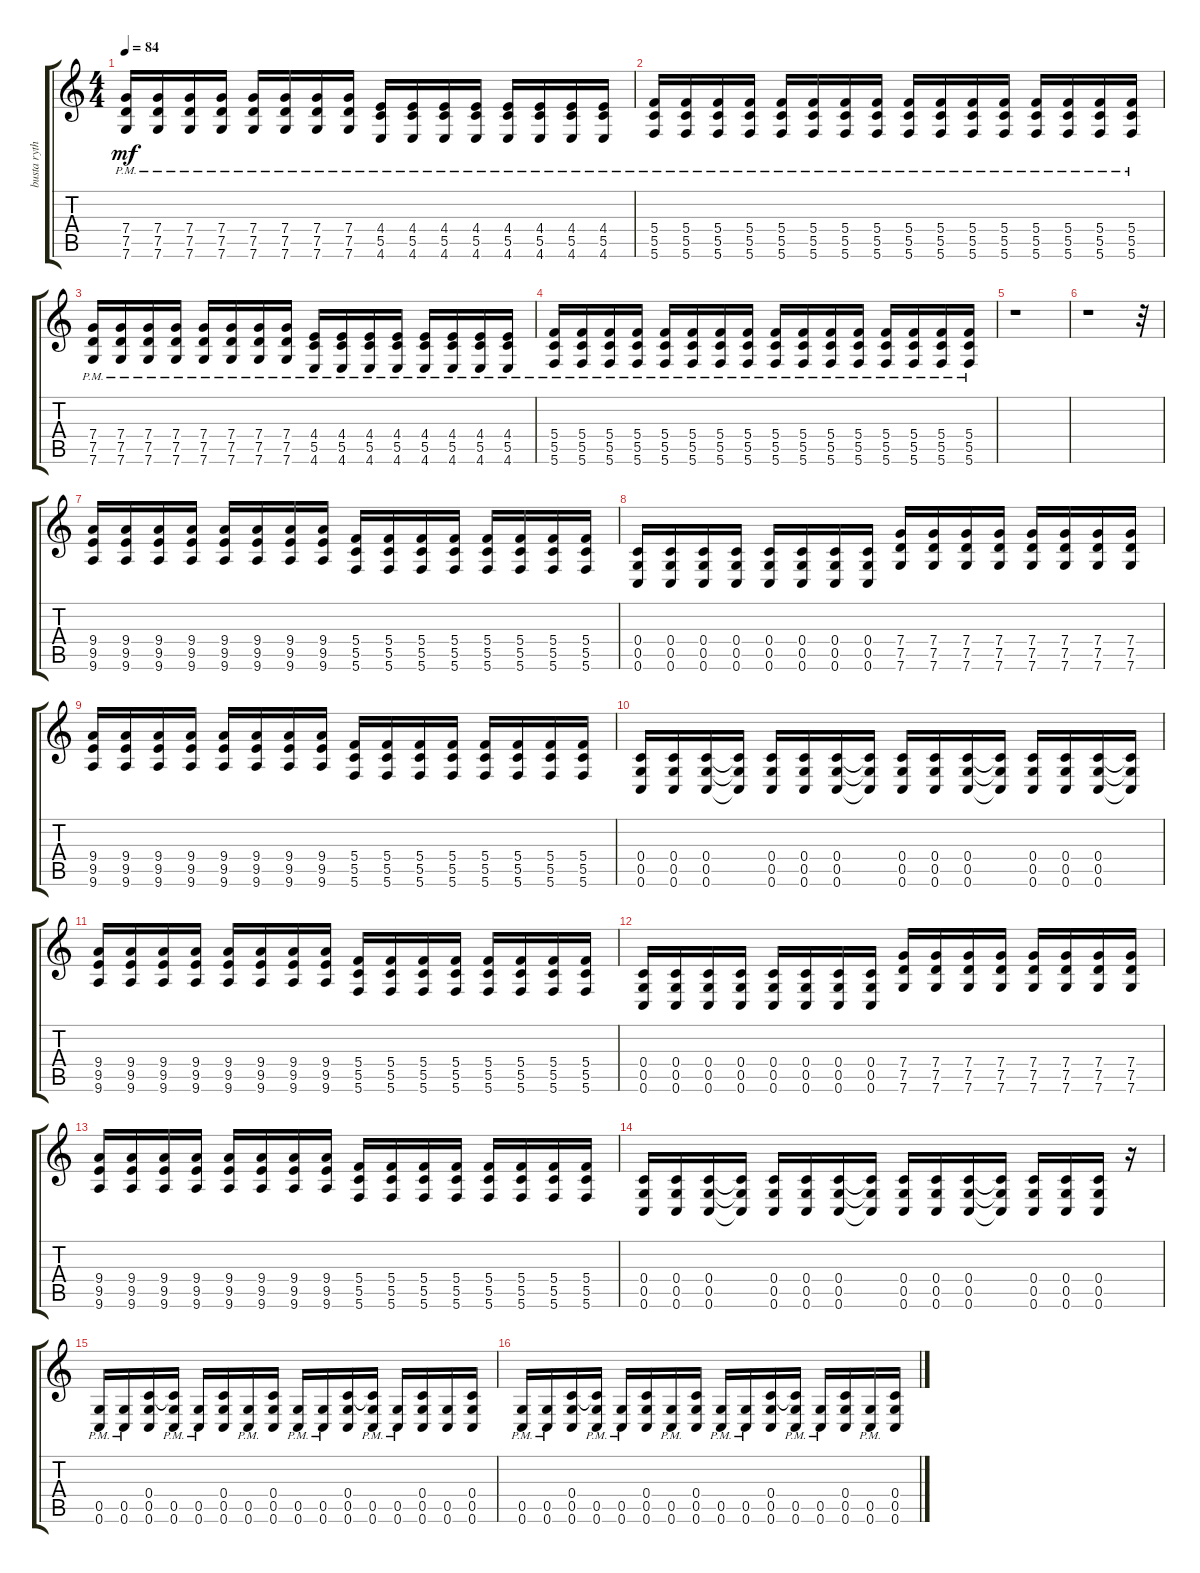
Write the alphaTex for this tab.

\track ("busta rythm" "busta ryth") {instrument distortionguitar}
\staff {score tabs}
\tuning (D4 A3 F3 C3 G2 C2) {hide}
\ts (4 4)
\tempo 84
\clef g2
\ks c
(7.4{pm} 7.5{pm} 7.6{pm}).16{dy mf} (7.4{pm} 7.5{pm} 7.6{pm}).16 (7.4{pm} 7.5{pm} 7.6{pm}).16 (7.4{pm} 7.5{pm} 7.6{pm}).16 (7.4{pm} 7.5{pm} 7.6{pm}).16 (7.4{pm} 7.5{pm} 7.6{pm}).16 (7.4{pm} 7.5{pm} 7.6{pm}).16 (7.4{pm} 7.5{pm} 7.6{pm}).16 (4.4{pm} 5.5{pm} 4.6{pm}).16 (4.4{pm} 5.5{pm} 4.6{pm}).16 (4.4{pm} 5.5{pm} 4.6{pm}).16 (4.4{pm} 5.5{pm} 4.6{pm}).16 (4.4{pm} 5.5{pm} 4.6{pm}).16 (4.4{pm} 5.5{pm} 4.6{pm}).16 (4.4{pm} 5.5{pm} 4.6{pm}).16 (4.4{pm} 5.5{pm} 4.6{pm}).16 |
(5.4{pm} 5.5{pm} 5.6{pm}).16 (5.4{pm} 5.5{pm} 5.6{pm}).16 (5.4{pm} 5.5{pm} 5.6{pm}).16 (5.4{pm} 5.5{pm} 5.6{pm}).16 (5.4{pm} 5.5{pm} 5.6{pm}).16 (5.4{pm} 5.5{pm} 5.6{pm}).16 (5.4{pm} 5.5{pm} 5.6{pm}).16 (5.4{pm} 5.5{pm} 5.6{pm}).16 (5.4{pm} 5.5{pm} 5.6{pm}).16 (5.4{pm} 5.5{pm} 5.6{pm}).16 (5.4{pm} 5.5{pm} 5.6{pm}).16 (5.4{pm} 5.5{pm} 5.6{pm}).16 (5.4{pm} 5.5{pm} 5.6{pm}).16 (5.4{pm} 5.5{pm} 5.6{pm}).16 (5.4{pm} 5.5{pm} 5.6{pm}).16 (5.4{pm} 5.5{pm} 5.6{pm}).16 |
(7.4{pm} 7.5{pm} 7.6{pm}).16 (7.4{pm} 7.5{pm} 7.6{pm}).16 (7.4{pm} 7.5{pm} 7.6{pm}).16 (7.4{pm} 7.5{pm} 7.6{pm}).16 (7.4{pm} 7.5{pm} 7.6{pm}).16 (7.4{pm} 7.5{pm} 7.6{pm}).16 (7.4{pm} 7.5{pm} 7.6{pm}).16 (7.4{pm} 7.5{pm} 7.6{pm}).16 (4.4{pm} 5.5{pm} 4.6{pm}).16 (4.4{pm} 5.5{pm} 4.6{pm}).16 (4.4{pm} 5.5{pm} 4.6{pm}).16 (4.4{pm} 5.5{pm} 4.6{pm}).16 (4.4{pm} 5.5{pm} 4.6{pm}).16 (4.4{pm} 5.5{pm} 4.6{pm}).16 (4.4{pm} 5.5{pm} 4.6{pm}).16 (4.4{pm} 5.5{pm} 4.6{pm}).16 |
(5.4{pm} 5.5{pm} 5.6{pm}).16 (5.4{pm} 5.5{pm} 5.6{pm}).16 (5.4{pm} 5.5{pm} 5.6{pm}).16 (5.4{pm} 5.5{pm} 5.6{pm}).16 (5.4{pm} 5.5{pm} 5.6{pm}).16 (5.4{pm} 5.5{pm} 5.6{pm}).16 (5.4{pm} 5.5{pm} 5.6{pm}).16 (5.4{pm} 5.5{pm} 5.6{pm}).16 (5.4{pm} 5.5{pm} 5.6{pm}).16 (5.4{pm} 5.5{pm} 5.6{pm}).16 (5.4{pm} 5.5{pm} 5.6{pm}).16 (5.4{pm} 5.5{pm} 5.6{pm}).16 (5.4{pm} 5.5{pm} 5.6{pm}).16 (5.4{pm} 5.5{pm} 5.6{pm}).16 (5.4{pm} 5.5{pm} 5.6{pm}).16 (5.4{pm} 5.5{pm} 5.6{pm}).16 |
r.1 |
r.1 r.32 |
(9.4 9.5 9.6).16 (9.4 9.5 9.6).16 (9.4 9.5 9.6).16 (9.4 9.5 9.6).16 (9.4 9.5 9.6).16 (9.4 9.5 9.6).16 (9.4 9.5 9.6).16 (9.4 9.5 9.6).16 (5.4 5.5 5.6).16 (5.4 5.5 5.6).16 (5.4 5.5 5.6).16 (5.4 5.5 5.6).16 (5.4 5.5 5.6).16 (5.4 5.5 5.6).16 (5.4 5.5 5.6).16 (5.4 5.5 5.6).16 |
(0.4 0.5 0.6).16 (0.4 0.5 0.6).16 (0.4 0.5 0.6).16 (0.4 0.5 0.6).16 (0.4 0.5 0.6).16 (0.4 0.5 0.6).16 (0.4 0.5 0.6).16 (0.4 0.5 0.6).16 (7.4 7.5 7.6).16 (7.4 7.5 7.6).16 (7.4 7.5 7.6).16 (7.4 7.5 7.6).16 (7.4 7.5 7.6).16 (7.4 7.5 7.6).16 (7.4 7.5 7.6).16 (7.4 7.5 7.6).16 |
(9.4 9.5 9.6).16 (9.4 9.5 9.6).16 (9.4 9.5 9.6).16 (9.4 9.5 9.6).16 (9.4 9.5 9.6).16 (9.4 9.5 9.6).16 (9.4 9.5 9.6).16 (9.4 9.5 9.6).16 (5.4 5.5 5.6).16 (5.4 5.5 5.6).16 (5.4 5.5 5.6).16 (5.4 5.5 5.6).16 (5.4 5.5 5.6).16 (5.4 5.5 5.6).16 (5.4 5.5 5.6).16 (5.4 5.5 5.6).16 |
(0.4 0.5 0.6).16 (0.4 0.5 0.6).16 (0.4 0.5 0.6).16 (0.4{t} 0.5{t} 0.6{t}).16 (0.4 0.5 0.6).16 (0.4 0.5 0.6).16 (0.4 0.5 0.6).16 (0.4{t} 0.5{t} 0.6{t}).16 (0.4 0.5 0.6).16 (0.4 0.5 0.6).16 (0.4 0.5 0.6).16 (0.4{t} 0.5{t} 0.6{t}).16 (0.4 0.5 0.6).16 (0.4 0.5 0.6).16 (0.4 0.5 0.6).16 (0.4{t} 0.5{t} 0.6{t}).16 |
(9.4 9.5 9.6).16 (9.4 9.5 9.6).16 (9.4 9.5 9.6).16 (9.4 9.5 9.6).16 (9.4 9.5 9.6).16 (9.4 9.5 9.6).16 (9.4 9.5 9.6).16 (9.4 9.5 9.6).16 (5.4 5.5 5.6).16 (5.4 5.5 5.6).16 (5.4 5.5 5.6).16 (5.4 5.5 5.6).16 (5.4 5.5 5.6).16 (5.4 5.5 5.6).16 (5.4 5.5 5.6).16 (5.4 5.5 5.6).16 |
(0.4 0.5 0.6).16 (0.4 0.5 0.6).16 (0.4 0.5 0.6).16 (0.4 0.5 0.6).16 (0.4 0.5 0.6).16 (0.4 0.5 0.6).16 (0.4 0.5 0.6).16 (0.4 0.5 0.6).16 (7.4 7.5 7.6).16 (7.4 7.5 7.6).16 (7.4 7.5 7.6).16 (7.4 7.5 7.6).16 (7.4 7.5 7.6).16 (7.4 7.5 7.6).16 (7.4 7.5 7.6).16 (7.4 7.5 7.6).16 |
(9.4 9.5 9.6).16 (9.4 9.5 9.6).16 (9.4 9.5 9.6).16 (9.4 9.5 9.6).16 (9.4 9.5 9.6).16 (9.4 9.5 9.6).16 (9.4 9.5 9.6).16 (9.4 9.5 9.6).16 (5.4 5.5 5.6).16 (5.4 5.5 5.6).16 (5.4 5.5 5.6).16 (5.4 5.5 5.6).16 (5.4 5.5 5.6).16 (5.4 5.5 5.6).16 (5.4 5.5 5.6).16 (5.4 5.5 5.6).16 |
(0.4 0.5 0.6).16 (0.4 0.5 0.6).16 (0.4 0.5 0.6).16 (0.4{t} 0.5{t} 0.6{t}).16 (0.4 0.5 0.6).16 (0.4 0.5 0.6).16 (0.4 0.5 0.6).16 (0.4{t} 0.5{t} 0.6{t}).16 (0.4 0.5 0.6).16 (0.4 0.5 0.6).16 (0.4 0.5 0.6).16 (0.4{t} 0.5{t} 0.6{t}).16 (0.4 0.5 0.6).16 (0.4 0.5 0.6).16 (0.4 0.5 0.6).16 r.16 |
(0.5{pm} 0.6{pm}).16 (0.5{pm} 0.6{pm}).16 (0.4 0.5 0.6).16 (0.4{t} 0.5{pm} 0.6{pm}).16 (0.5{pm} 0.6{pm}).16 (0.4 0.5 0.6).16 (0.5{pm} 0.6{pm}).16 (0.4 0.5 0.6).16 (0.5{pm} 0.6{pm}).16 (0.5{pm} 0.6{pm}).16 (0.4 0.5 0.6).16 (0.4{t} 0.5{pm} 0.6{pm}).16 (0.5{pm} 0.6{pm}).16 (0.4 0.5 0.6).16 (0.5 0.6).16 (0.4 0.5 0.6).16 |
(0.5{pm} 0.6{pm}).16 (0.5{pm} 0.6{pm}).16 (0.4 0.5 0.6).16 (0.4{t} 0.5{pm} 0.6{pm}).16 (0.5{pm} 0.6{pm}).16 (0.4 0.5 0.6).16 (0.5{pm} 0.6{pm}).16 (0.4 0.5 0.6).16 (0.5{pm} 0.6{pm}).16 (0.5{pm} 0.6{pm}).16 (0.4 0.5 0.6).16 (0.4{t} 0.5{pm} 0.6{pm}).16 (0.5{pm} 0.6{pm}).16 (0.4 0.5 0.6).16 (0.5{pm} 0.6{pm}).16 (0.4 0.5 0.6).16
